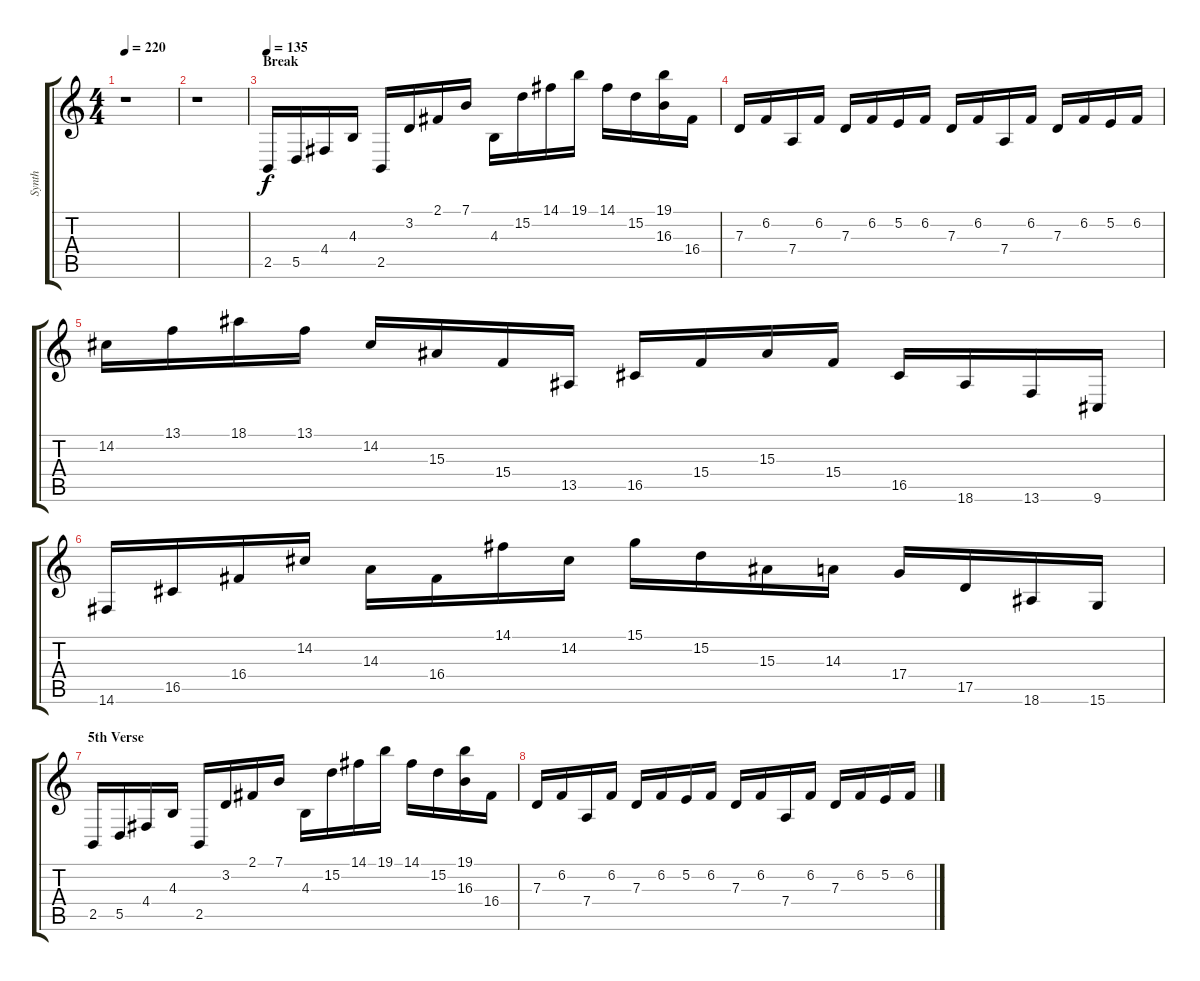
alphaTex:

\track ("Synth" "Synth") {instrument celesta}
\staff {score tabs}
\tuning (E4 B3 G3 D3 A2 E2) {hide}
\ts (4 4)
\tempo 220
\clef g2
\ks c
r.1{dy f} |
r.1 |
\section ("" "Break")
\tempo 135
2.5.16 5.5.16 4.4.16 4.3.16 2.5.16 3.2.16 2.1.16 7.1.16 4.3.16 15.2.16 14.1.16 19.1.16 14.1.16 15.2.16 (19.1 16.3).16 16.4.16 |
7.3.16 6.2.16 7.4.16 6.2.16 7.3.16 6.2.16 5.2.16 6.2.16 7.3.16 6.2.16 7.4.16 6.2.16 7.3.16 6.2.16 5.2.16 6.2.16 |
14.2.16 13.1.16 18.1.16 13.1.16 14.2.16 15.3.16 15.4.16 13.5.16 16.5.16 15.4.16 15.3.16 15.4.16 16.5.16 18.6.16 13.6.16 9.6.16 |
14.6.16 16.5.16 16.4.16 14.2.16 14.3.16 16.4.16 14.1.16 14.2.16 15.1.16 15.2.16 15.3.16 14.3.16 17.4.16 17.5.16 18.6.16 15.6.16 |
\section ("" "5th Verse")
2.5.16 5.5.16 4.4.16 4.3.16 2.5.16 3.2.16 2.1.16 7.1.16 4.3.16 15.2.16 14.1.16 19.1.16 14.1.16 15.2.16 (19.1 16.3).16 16.4.16 |
7.3.16 6.2.16 7.4.16 6.2.16 7.3.16 6.2.16 5.2.16 6.2.16 7.3.16 6.2.16 7.4.16 6.2.16 7.3.16 6.2.16 5.2.16 6.2.16
